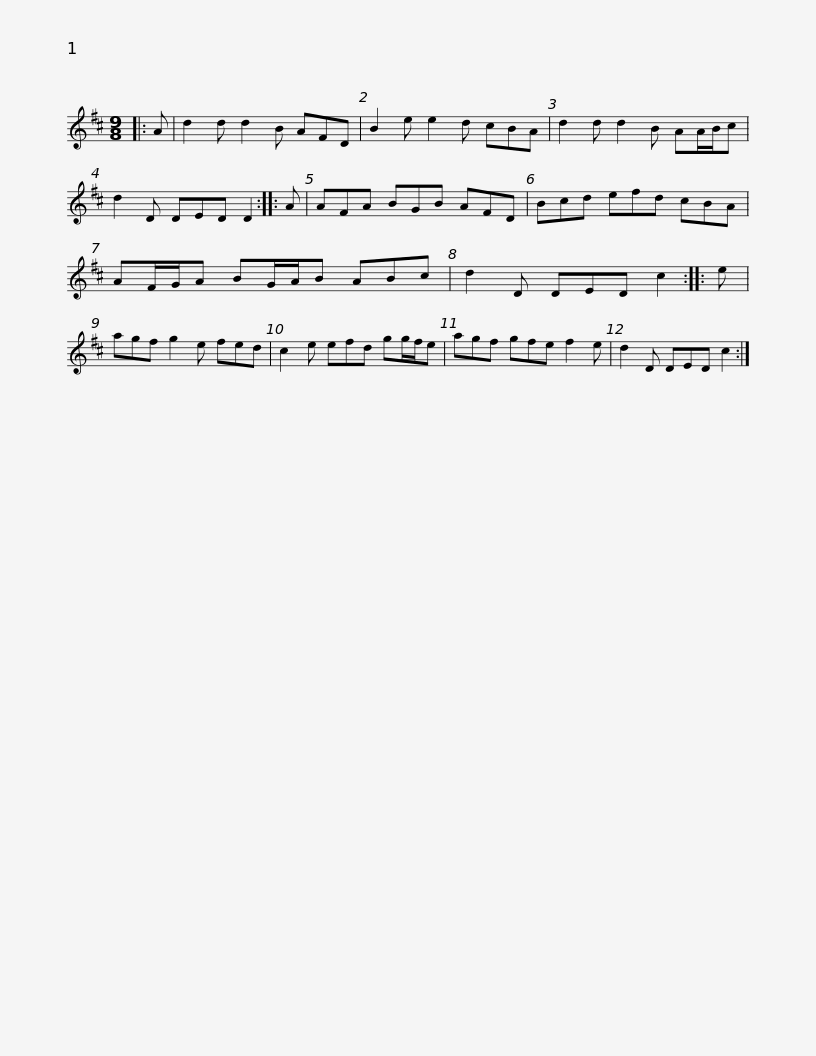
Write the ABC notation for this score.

X:1
L:1/8
M:9/8
I:linebreak $
K:D
V:1 treble
V:1
|: A | d2 d d2 B AFD | B2 e e2 d cBA | d2 d d2 B AA/B/c | d2 D DED D2 :: %5
 A | AFA BGB AFD |$ Bcd efd cBA | AF/G/A BG/A/B ABc | d2 D DED c2 :: %10
 e | agf g2 e fed |$ c2 e efd gg/f/e | agf gfe f2 e | d2 D DED c2 :| %15
